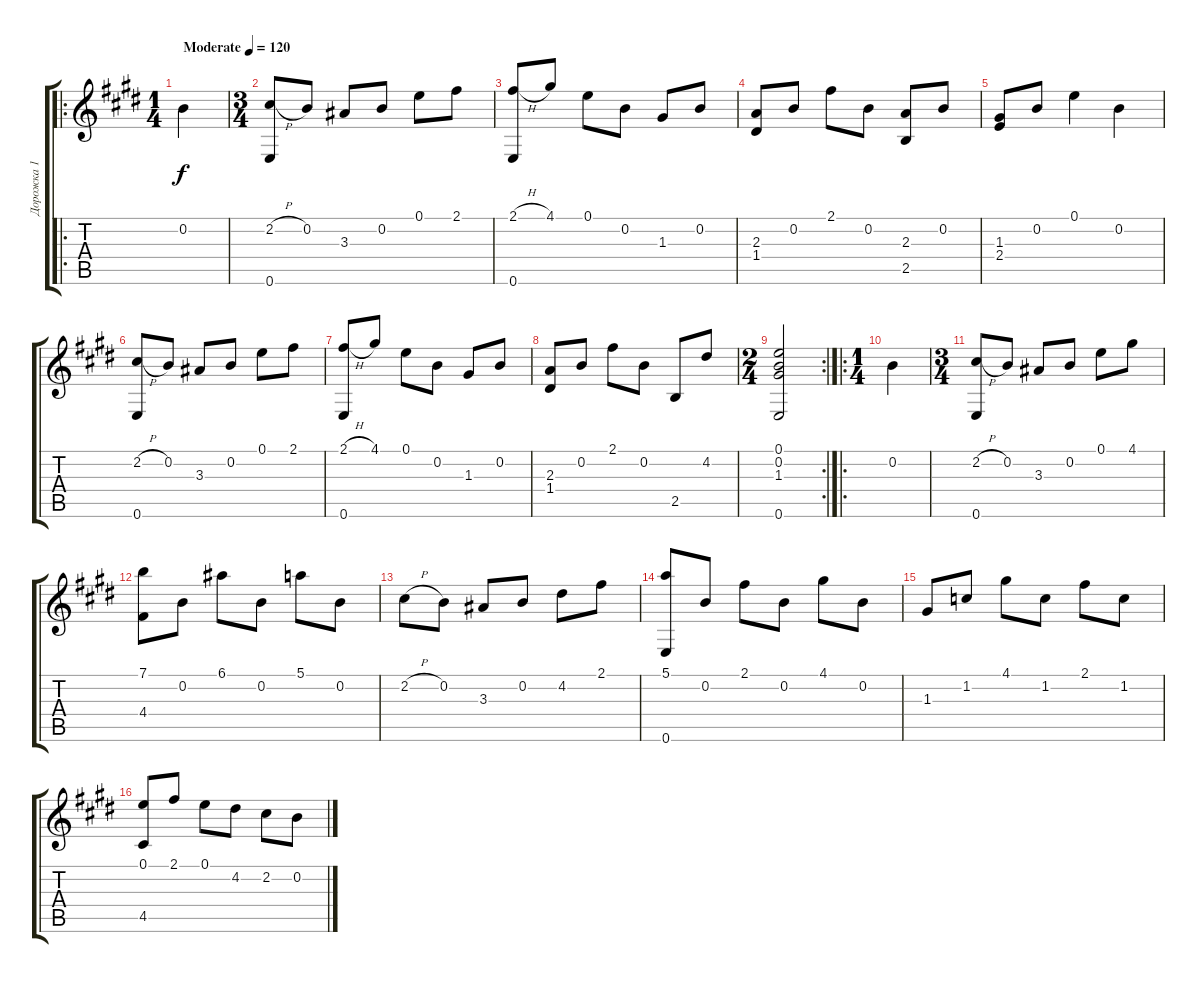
\track ("Дорожка 1" "Дорожка 1") {instrument acousticguitarnylon}
\staff {score tabs}
\tuning (E4 B3 G3 D3 A2 E2) {hide}
\ro
\ts (1 4)
\tempo (120 "Moderate")
\clef g2
\ks e
0.2.4{dy f instrument acousticguitarnylon} |
\ts (3 4)
(2.2{h} 0.6).8 0.2.8 3.3.8 0.2.8 0.1.8 2.1.8 |
(2.1{h} 0.6).8 4.1.8 0.1.8 0.2.8 1.3.8 0.2.8 |
(2.3 1.4).8 0.2.8 2.1.8 0.2.8 (2.3 2.5).8 0.2.8 |
(1.3 2.4).8 0.2.8 0.1.4 0.2.4 |
(2.2{h} 0.6).8 0.2.8 3.3.8 0.2.8 0.1.8 2.1.8 |
(2.1{h} 0.6).8 4.1.8 0.1.8 0.2.8 1.3.8 0.2.8 |
(2.3 1.4).8 0.2.8 2.1.8 0.2.8 2.5.8 4.2.8 |
\rc 2
\ts (2 4)
(0.1 0.2 1.3 0.6).2 |
\ro
\ts (1 4)
0.2.4 |
\ts (3 4)
(2.2{h} 0.6).8 0.2.8 3.3.8 0.2.8 0.1.8 4.1.8 |
(7.1 4.4).8 0.2.8 6.1.8 0.2.8 5.1.8 0.2.8 |
2.2{h}.8 0.2.8 3.3.8 0.2.8 4.2.8 2.1.8 |
(5.1 0.6).8 0.2.8 2.1.8 0.2.8 4.1.8 0.2.8 |
1.3.8 1.2.8 4.1.8 1.2.8 2.1.8 1.2.8 |
(0.1 4.5).8 2.1.8 0.1.8 4.2.8 2.2.8 0.2.8
